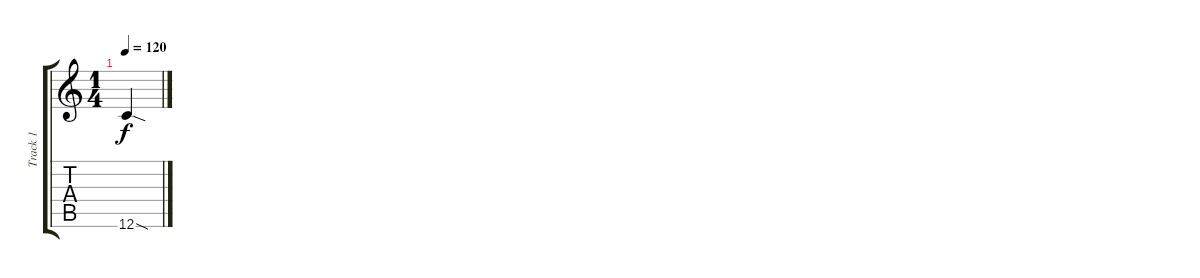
\track ("Track 1" "Track 1") {instrument distortionguitar}
\staff {score tabs}
\tuning (D4 A3 F3 C3 G2 C2) {hide}
\ts (1 4)
\tempo 120
\clef g2
\ks c
12.6{sod}.4{dy f}
